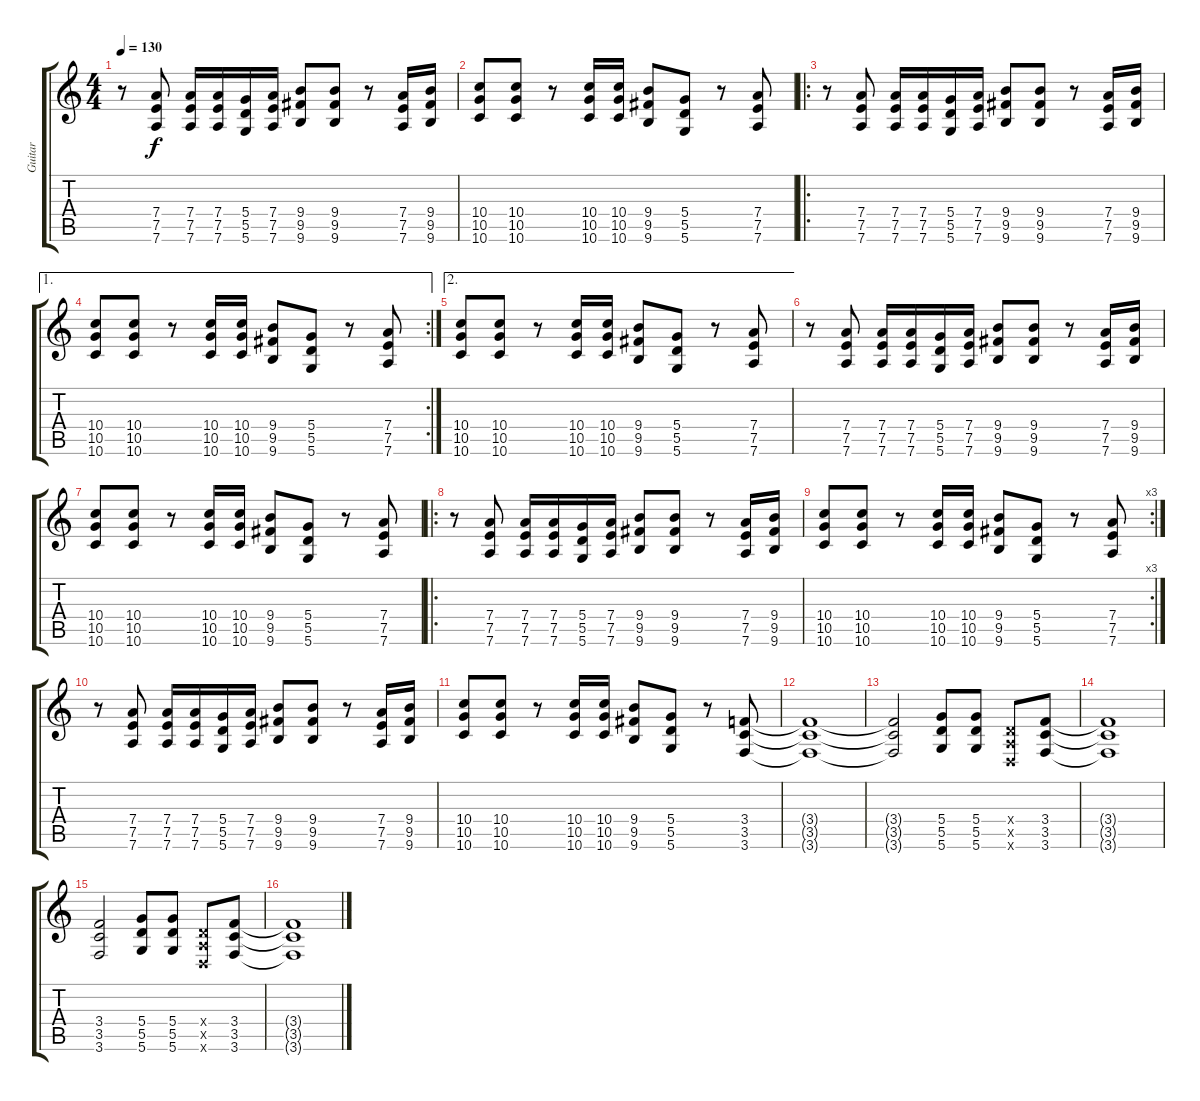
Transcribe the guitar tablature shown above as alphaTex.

\track ("Guitar" "Guitar") {instrument distortionguitar}
\staff {score tabs}
\tuning (E4 B3 G3 D3 A2 D2) {hide}
\ts (4 4)
\tempo 130
\clef g2
\ks c
r.8{dy f instrument distortionguitar} (7.4 7.5 7.6).8 (7.4 7.5 7.6).16 (7.4 7.5 7.6).16 (5.4 5.5 5.6).16 (7.4 7.5 7.6).16 (9.4 9.5 9.6).8 (9.4 9.5 9.6).8 r.8 (7.4 7.5 7.6).16 (9.4 9.5 9.6).16 |
(10.4 10.5 10.6).8 (10.4 10.5 10.6).8 r.8 (10.4 10.5 10.6).16 (10.4 10.5 10.6).16 (9.4 9.5 9.6).8 (5.4 5.5 5.6).8 r.8 (7.4 7.5 7.6).8 |
\ro
r.8 (7.4 7.5 7.6).8 (7.4 7.5 7.6).16 (7.4 7.5 7.6).16 (5.4 5.5 5.6).16 (7.4 7.5 7.6).16 (9.4 9.5 9.6).8 (9.4 9.5 9.6).8 r.8 (7.4 7.5 7.6).16 (9.4 9.5 9.6).16 |
\ae 1
\rc 2
(10.4 10.5 10.6).8 (10.4 10.5 10.6).8 r.8 (10.4 10.5 10.6).16 (10.4 10.5 10.6).16 (9.4 9.5 9.6).8 (5.4 5.5 5.6).8 r.8 (7.4 7.5 7.6).8 |
\ae 2
(10.4 10.5 10.6).8 (10.4 10.5 10.6).8 r.8 (10.4 10.5 10.6).16 (10.4 10.5 10.6).16 (9.4 9.5 9.6).8 (5.4 5.5 5.6).8 r.8 (7.4 7.5 7.6).8 |
r.8 (7.4 7.5 7.6).8 (7.4 7.5 7.6).16 (7.4 7.5 7.6).16 (5.4 5.5 5.6).16 (7.4 7.5 7.6).16 (9.4 9.5 9.6).8 (9.4 9.5 9.6).8 r.8 (7.4 7.5 7.6).16 (9.4 9.5 9.6).16 |
(10.4 10.5 10.6).8 (10.4 10.5 10.6).8 r.8 (10.4 10.5 10.6).16 (10.4 10.5 10.6).16 (9.4 9.5 9.6).8 (5.4 5.5 5.6).8 r.8 (7.4 7.5 7.6).8 |
\ro
r.8 (7.4 7.5 7.6).8 (7.4 7.5 7.6).16 (7.4 7.5 7.6).16 (5.4 5.5 5.6).16 (7.4 7.5 7.6).16 (9.4 9.5 9.6).8 (9.4 9.5 9.6).8 r.8 (7.4 7.5 7.6).16 (9.4 9.5 9.6).16 |
\rc 3
(10.4 10.5 10.6).8 (10.4 10.5 10.6).8 r.8 (10.4 10.5 10.6).16 (10.4 10.5 10.6).16 (9.4 9.5 9.6).8 (5.4 5.5 5.6).8 r.8 (7.4 7.5 7.6).8 |
r.8 (7.4 7.5 7.6).8 (7.4 7.5 7.6).16 (7.4 7.5 7.6).16 (5.4 5.5 5.6).16 (7.4 7.5 7.6).16 (9.4 9.5 9.6).8 (9.4 9.5 9.6).8 r.8 (7.4 7.5 7.6).16 (9.4 9.5 9.6).16 |
(10.4 10.5 10.6).8 (10.4 10.5 10.6).8 r.8 (10.4 10.5 10.6).16 (10.4 10.5 10.6).16 (9.4 9.5 9.6).8 (5.4 5.5 5.6).8 r.8 (3.4 3.5 3.6).8 |
(3.4{t} 3.5{t} 3.6{t}).1 |
(3.4{t} 3.5{t} 3.6{t}).2 (5.4 5.5 5.6).8 (5.4 5.5 5.6).8 (0.4{x} 0.5{x} 0.6{x}).8 (3.4 3.5 3.6).8 |
(3.4{t} 3.5{t} 3.6{t}).1 |
(3.4 3.5 3.6).2 (5.4 5.5 5.6).8 (5.4 5.5 5.6).8 (0.4{x} 0.5{x} 0.6{x}).8 (3.4 3.5 3.6).8 |
(3.4{t} 3.5{t} 3.6{t}).1
